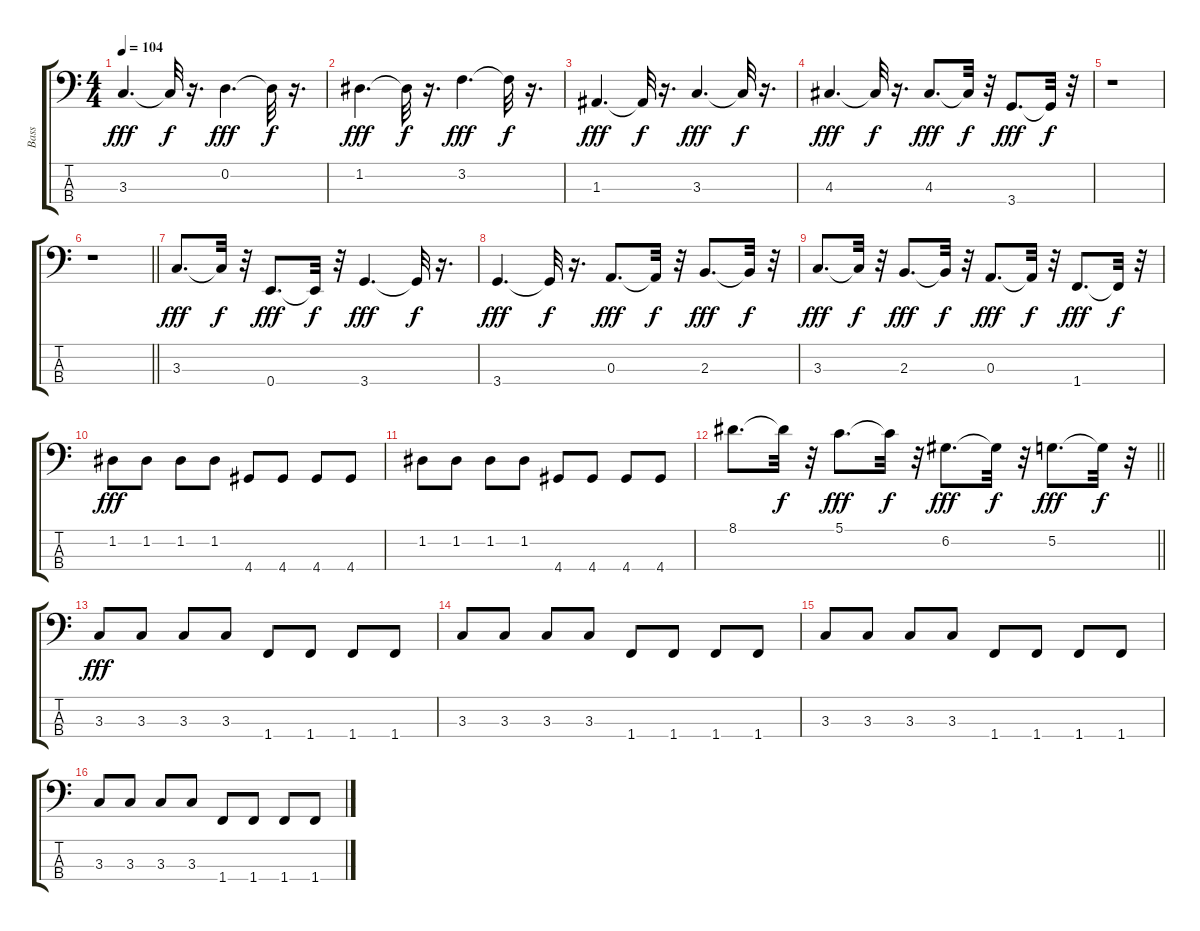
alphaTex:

\track ("Bass" "Bass") {instrument synthbass2}
\staff {score tabs}
\tuning (G2 D2 A1 E1) {hide}
\ts (4 4)
\tempo 104
\clef f4
\ks c
3.3.4{d dy fff instrument synthbass2} 3.3{t}.32{dy f} r.16{d} 0.2.4{d dy fff} 0.2{t}.32{dy f} r.16{d} |
1.2.4{d dy fff} 1.2{t}.32{dy f} r.16{d} 3.2.4{d dy fff} 3.2{t}.32{dy f} r.16{d} |
1.3.4{d dy fff} 1.3{t}.32{dy f} r.16{d} 3.3.4{d dy fff} 3.3{t}.32{dy f} r.16{d} |
4.3.4{d dy fff} 4.3{t}.32{dy f} r.16{d} 4.3.8{d dy fff} 4.3{t}.32{dy f} r.32 3.4.8{d dy fff} 3.4{t}.32{dy f} r.32 |
r.1 |
\barLineRight lightlight
r.1 |
3.3.8{d dy fff} 3.3{t}.32{dy f} r.32 0.4.8{d dy fff} 0.4{t}.32{dy f} r.32 3.4.4{d dy fff} 3.4{t}.32{dy f} r.16{d} |
3.4.4{d dy fff} 3.4{t}.32{dy f} r.16{d} 0.3.8{d dy fff} 0.3{t}.32{dy f} r.32 2.3.8{d dy fff} 2.3{t}.32{dy f} r.32 |
3.3.8{d dy fff} 3.3{t}.32{dy f} r.32 2.3.8{d dy fff} 2.3{t}.32{dy f} r.32 0.3.8{d dy fff} 0.3{t}.32{dy f} r.32 1.4.8{d dy fff} 1.4{t}.32{dy f} r.32 |
1.2.8{dy fff} 1.2.8 1.2.8 1.2.8 4.4.8 4.4.8 4.4.8 4.4.8 |
1.2.8 1.2.8 1.2.8 1.2.8 4.4.8 4.4.8 4.4.8 4.4.8 |
\barLineRight lightlight
8.1.8{d} 8.1{t}.32{dy f} r.32 5.1.8{d dy fff} 5.1{t}.32{dy f} r.32 6.2.8{d dy fff} 6.2{t}.32{dy f} r.32 5.2.8{d dy fff} 5.2{t}.32{dy f} r.32 |
3.3.8{dy fff} 3.3.8 3.3.8 3.3.8 1.4.8 1.4.8 1.4.8 1.4.8 |
3.3.8 3.3.8 3.3.8 3.3.8 1.4.8 1.4.8 1.4.8 1.4.8 |
3.3.8 3.3.8 3.3.8 3.3.8 1.4.8 1.4.8 1.4.8 1.4.8 |
3.3.8 3.3.8 3.3.8 3.3.8 1.4.8 1.4.8 1.4.8 1.4.8
